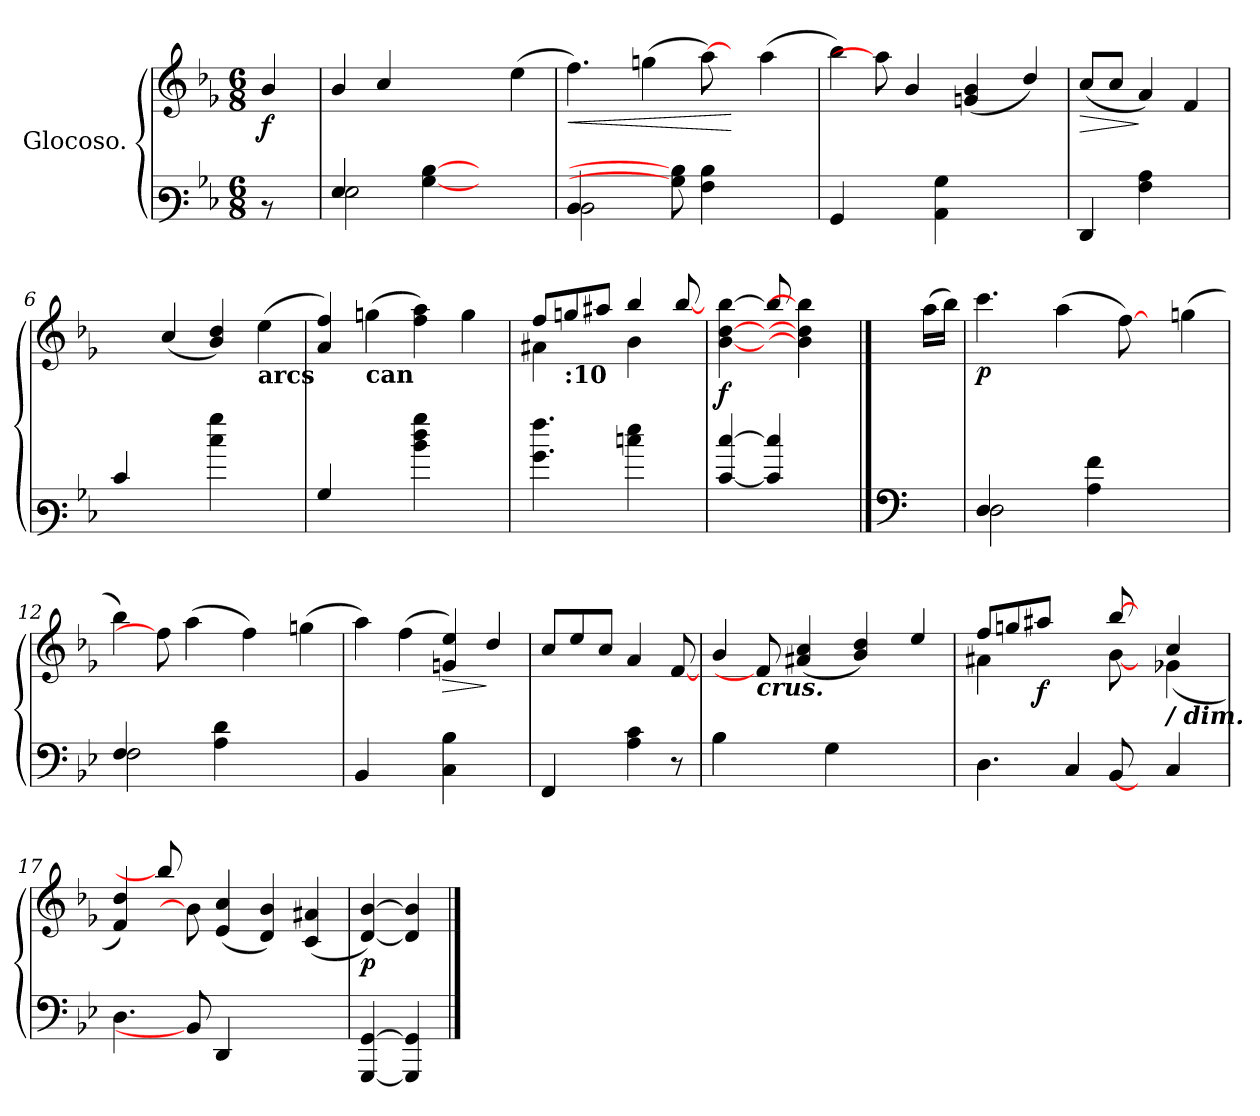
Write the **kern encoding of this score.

**kern	**kern	**dynam
*part1	*part1	*part1
*staff2	*staff1	*staff1/2
*I"Glocoso.	*	*
*clefF3	*clefG3	*
*k[b-e-]	*k[b-e-]	*
*M6/8	*M6/8	*
=1	=1	=1
!	!	!LO:DY:b
8rD	4g/	f
8ryy	.	.
=2	=2	=2
*^	*	*
4G/	2G\	4g/	.
4.ryy	.	4a/	.
.	[4B-\ [4d\	4.ryy	.
2ryy	.	.	.
.	4.ryy	.	.
.	.	(>4cc\	.
=3	=3	=3	=3
!	!	!	!LO:HP:b
4D/	2D\	4.dd\)	<
4ryy	.	.	.
.	.	(>4een\	.
2ryy	8B-\] 8d\]	.	.
.	4A\ 4d\	[8ff\)	.
.	.	8ryy	[
.	4ryy	(>4ff\	.
8ryy	.	.	.
*v	*v	*	*
=4	=4	=4
4BB-/	4gg\)	.
4ryy	8ff\]	.
.	4g/	.
4C\ 4B-\	.	.
.	(<4en/ 4g/	.
4.ryy	.	.
.	4b-/)	.
=5	=5	=5
!	!	!LO:HP:b
4FF/	(<8a/L	>
.	8a/J	.
4A\ 4c\	4f/)	]
4ryy	4d/	.
!!LO:LB:g=z
=6	=6	=6
*^	*	*
4e-/	2ryy	4ryy	.
4ryy	.	(<4a/	.
2ryy	4ee-\ 4bb-\	4g/ 4b-/)	.
!	!	!LO:TX:b:B:t=arcs	!
.	4ryy	(>4cc\	.
*v	*v	*	*
=7	=7	=7
4B-/	4f/ 4dd/)	.
!	!LO:TX:b:B:t=can	!
4ryy	(>4een\	.
4dd\ 4ff\ 4bb-\	4dd\ 4ff\)	.
4ryy	4ee\	.
=8	=8	=8
*	*^	*
4.b-\ 4.aa\	8dd/L	4f#X\	.
!	!LO:TX:b:B:t=&colon;10	!	!
.	8een/	.	.
.	8ff#X/J	8ryy	.
4ee\ 4gg\	4gg/	4g\	.
8ryy	[8gg/	8ryy	.
=9	=9	=9	=9
!	!	!	!LO:DY:b
*	*v	*v	*
[<4e-/ [>4ee-/	[<4g\ [>4b-\ [>4gg\	f
4e-/] 4ee-/]	8gg/]	.
.	4g\] 4b-\] 4gg\]	.
8ryy	.	.
!!LO:LB:g=z
==10	==10	==10
*clefF4	*	*
8ryy	(>16ff\LL	.
.	16gg\JJ)	.
=11	=11	=11
*^	*	*
!	!	!	!LO:DY:b
4D/	2D\	4.aa\	p
4.ryy	.	.	.
.	.	(>4ff\	.
.	4A\ 4f\	.	.
2ryy	.	[8dd\)	.
.	4.ryy	8ryy	.
.	.	(>4een\	.
=12	=12	=12	=12
4F/	2F\	4gg\)	.
4.ryy	.	8dd\]	.
.	.	(>4ff\	.
.	4A\ 4d\	.	.
2ryy	.	4dd\)	.
.	4.ryy	.	.
.	.	(>4een\	.
*v	*v	*	*
=13	=13	=13
4BB-/	4ff\)	.
4ryy	(<4dd\	.
!	!	!LO:HP:b
4C\ 4B-\	4en/ 4cc/)	>
4ryy	4b-/	]
=14	=14	=14
4FF/	8a/L	.
.	8cc/	.
8ryy	8a/J	.
4A\ 4c\	4f/	.
8r	[8d/	.
!!LO:LB:g=z
=15	=15	=15
4B-\	4g/	.
!	!LO:TX:b:Bi:t=crus.	!
4ryy	8d/]	.
.	(<4f#X/ 4a/	.
4G\	.	.
.	4g/ 4b-/)	.
4.ryy	.	.
.	4cc/	.
=16	=16	=16
*	*^	*
4.D\	8dd/L	4f#X\	.
.	8een/	.	.
!	!	!	!LO:DY:b
.	8ff#X/J	4.ryy	f
4C/	4ryy	.	.
[8BB-/	[8gg/	[8g\	.
8ryy	8ryy	8ryy	.
!	!LO:TX:b:Bi:t=/ dim.	!	!
4C/	4a/	(<4e-X\	.
*	*v	*v	*
=17	=17	=17
4.D\	4d/ 4b-/)	.
.	8gg/]	.
8BB-/]	8g\]	.
4DD/	(<4c/ 4a/	.
2ryy	4B-/ 4g/)	.
.	(<4A/ 4f#X/	.
=18	=18	=18
!	!	!LO:DY:b
[<4GGG/ [>4GG/	[<4B-/ [>4g/)	p
4GGG/] 4GG/]	4B-/] 4g/]	.
==	==	==
*-	*-	*-
